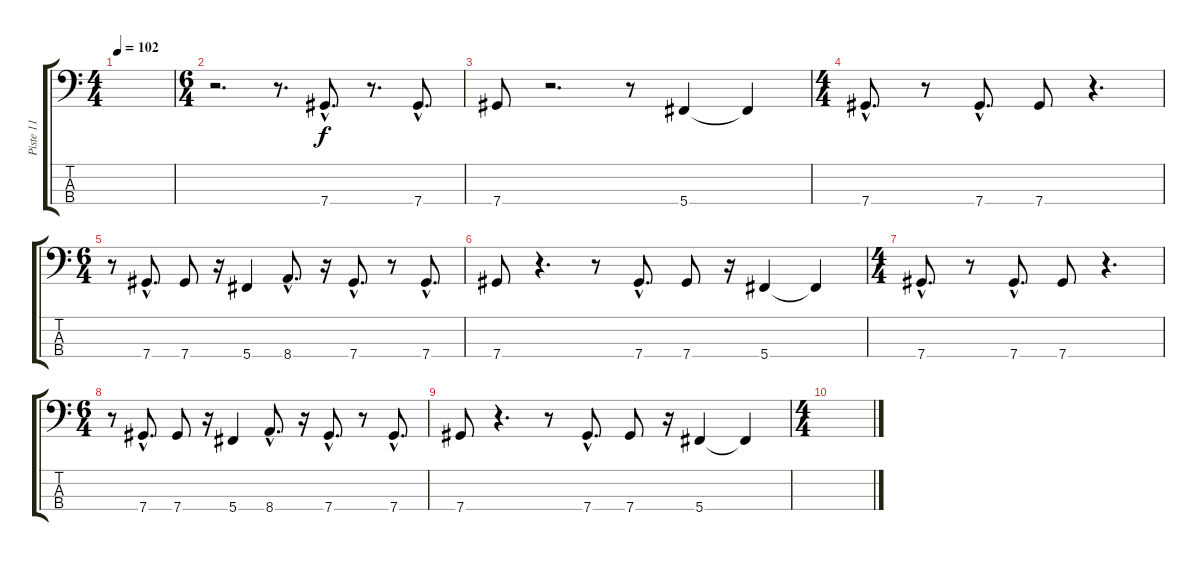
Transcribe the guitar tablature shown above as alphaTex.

\track ("Piste 11" "Piste 11") {instrument electricbassfinger}
\staff {score tabs}
\tuning (Gb2 Db2 Ab1 Db1) {hide}
\ts (4 4)
\tempo 102
\clef f4
\ks c
|
\ts (6 4)
r.2{d} r.8{d} 7.4{hac}.8{d} r.8{d} 7.4{hac}.8{d} |
7.4.8 r.2{d} r.8 5.4.4 5.4{t}.4 |
\ts (4 4)
7.4{hac}.8{d} r.8 7.4{hac}.8{d} 7.4.8 r.4{d} |
\ts (6 4)
r.8 7.4{hac}.8{d} 7.4.8 r.16 5.4.4 8.4{hac}.8{d} r.16 7.4{hac}.8{d} r.8 7.4{hac}.8{d} |
7.4.8 r.4{d} r.8 7.4{hac}.8{d} 7.4.8 r.16 5.4.4 5.4{t}.4 |
\ts (4 4)
7.4{hac}.8{d} r.8 7.4{hac}.8{d} 7.4.8 r.4{d} |
\ts (6 4)
r.8 7.4{hac}.8{d} 7.4.8 r.16 5.4.4 8.4{hac}.8{d} r.16 7.4{hac}.8{d} r.8 7.4{hac}.8{d} |
7.4.8 r.4{d} r.8 7.4{hac}.8{d} 7.4.8 r.16 5.4.4 5.4{t}.4 |
\ts (4 4)
